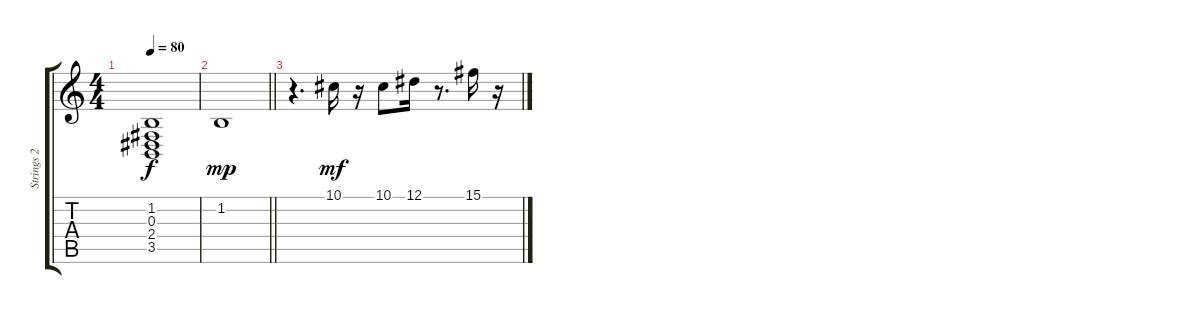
\track ("Strings 2" "Strings 2") {instrument stringensemble1}
\staff {score tabs}
\tuning (Eb4 Bb3 Gb3 Db3 Ab2 Eb2) {hide}
\ts (4 4)
\tempo 80
\clef g2
\ks c
(1.2 0.3 2.4 3.5).1{dy f} |
\barLineRight lightlight
1.2.1{dy mp} |
\section ("" "")
r.4{d} 10.1.16{dy mf} r.16 10.1.8 12.1.16 r.8{d} 15.1.16 r.16
